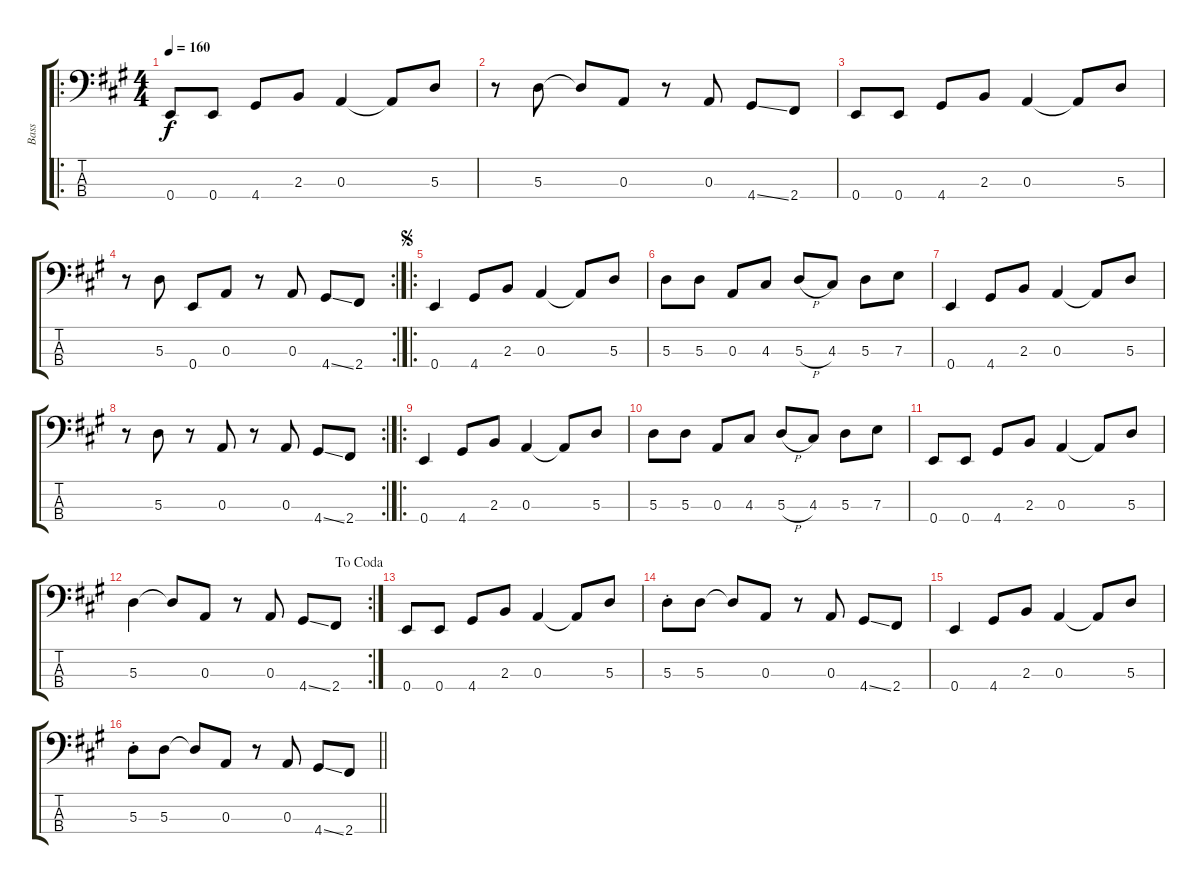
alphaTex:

\track ("Bass" "Bass") {instrument electricbassfinger}
\staff {score tabs}
\tuning (G2 D2 A1 E1) {hide}
\ro
\ts (4 4)
\tempo 160
\clef f4
\ks a
0.4.8{dy f} 0.4.8 4.4.8 2.3.8 0.3.4 0.3{t}.8 5.3.8 |
r.8 5.3.8 5.3{t}.8 0.3.8 r.8 0.3.8 4.4{ss}.8 2.4.8 |
0.4.8 0.4.8 4.4.8 2.3.8 0.3.4 0.3{t}.8 5.3.8 |
\rc 2
r.8 5.3.8 0.4.8 0.3.8 r.8 0.3.8 4.4{ss}.8 2.4.8 |
\ro
\jump segno
0.4.4 4.4.8 2.3.8 0.3.4 0.3{t}.8 5.3.8 |
5.3.8 5.3.8 0.3.8 4.3.8 5.3{h}.8 4.3.8 5.3.8 7.3.8 |
0.4.4 4.4.8 2.3.8 0.3.4 0.3{t}.8 5.3.8 |
\rc 2
r.8 5.3.8 r.8 0.3.8 r.8 0.3.8 4.4{ss}.8 2.4.8 |
\ro
0.4.4 4.4.8 2.3.8 0.3.4 0.3{t}.8 5.3.8 |
5.3.8 5.3.8 0.3.8 4.3.8 5.3{h}.8 4.3.8 5.3.8 7.3.8 |
0.4.8 0.4.8 4.4.8 2.3.8 0.3.4 0.3{t}.8 5.3.8 |
\rc 2
\jump dacoda
5.3.4 5.3{t}.8 0.3.8 r.8 0.3.8 4.4{ss}.8 2.4.8 |
0.4.8 0.4.8 4.4.8 2.3.8 0.3.4 0.3{t}.8 5.3.8 |
5.3{st}.8 5.3.8 5.3{t}.8 0.3.8 r.8 0.3.8 4.4{ss}.8 2.4.8 |
0.4.4 4.4.8 2.3.8 0.3.4 0.3{t}.8 5.3.8 |
\barLineRight lightlight
5.3{st}.8 5.3.8 5.3{t}.8 0.3.8 r.8 0.3.8 4.4{ss}.8 2.4.8
